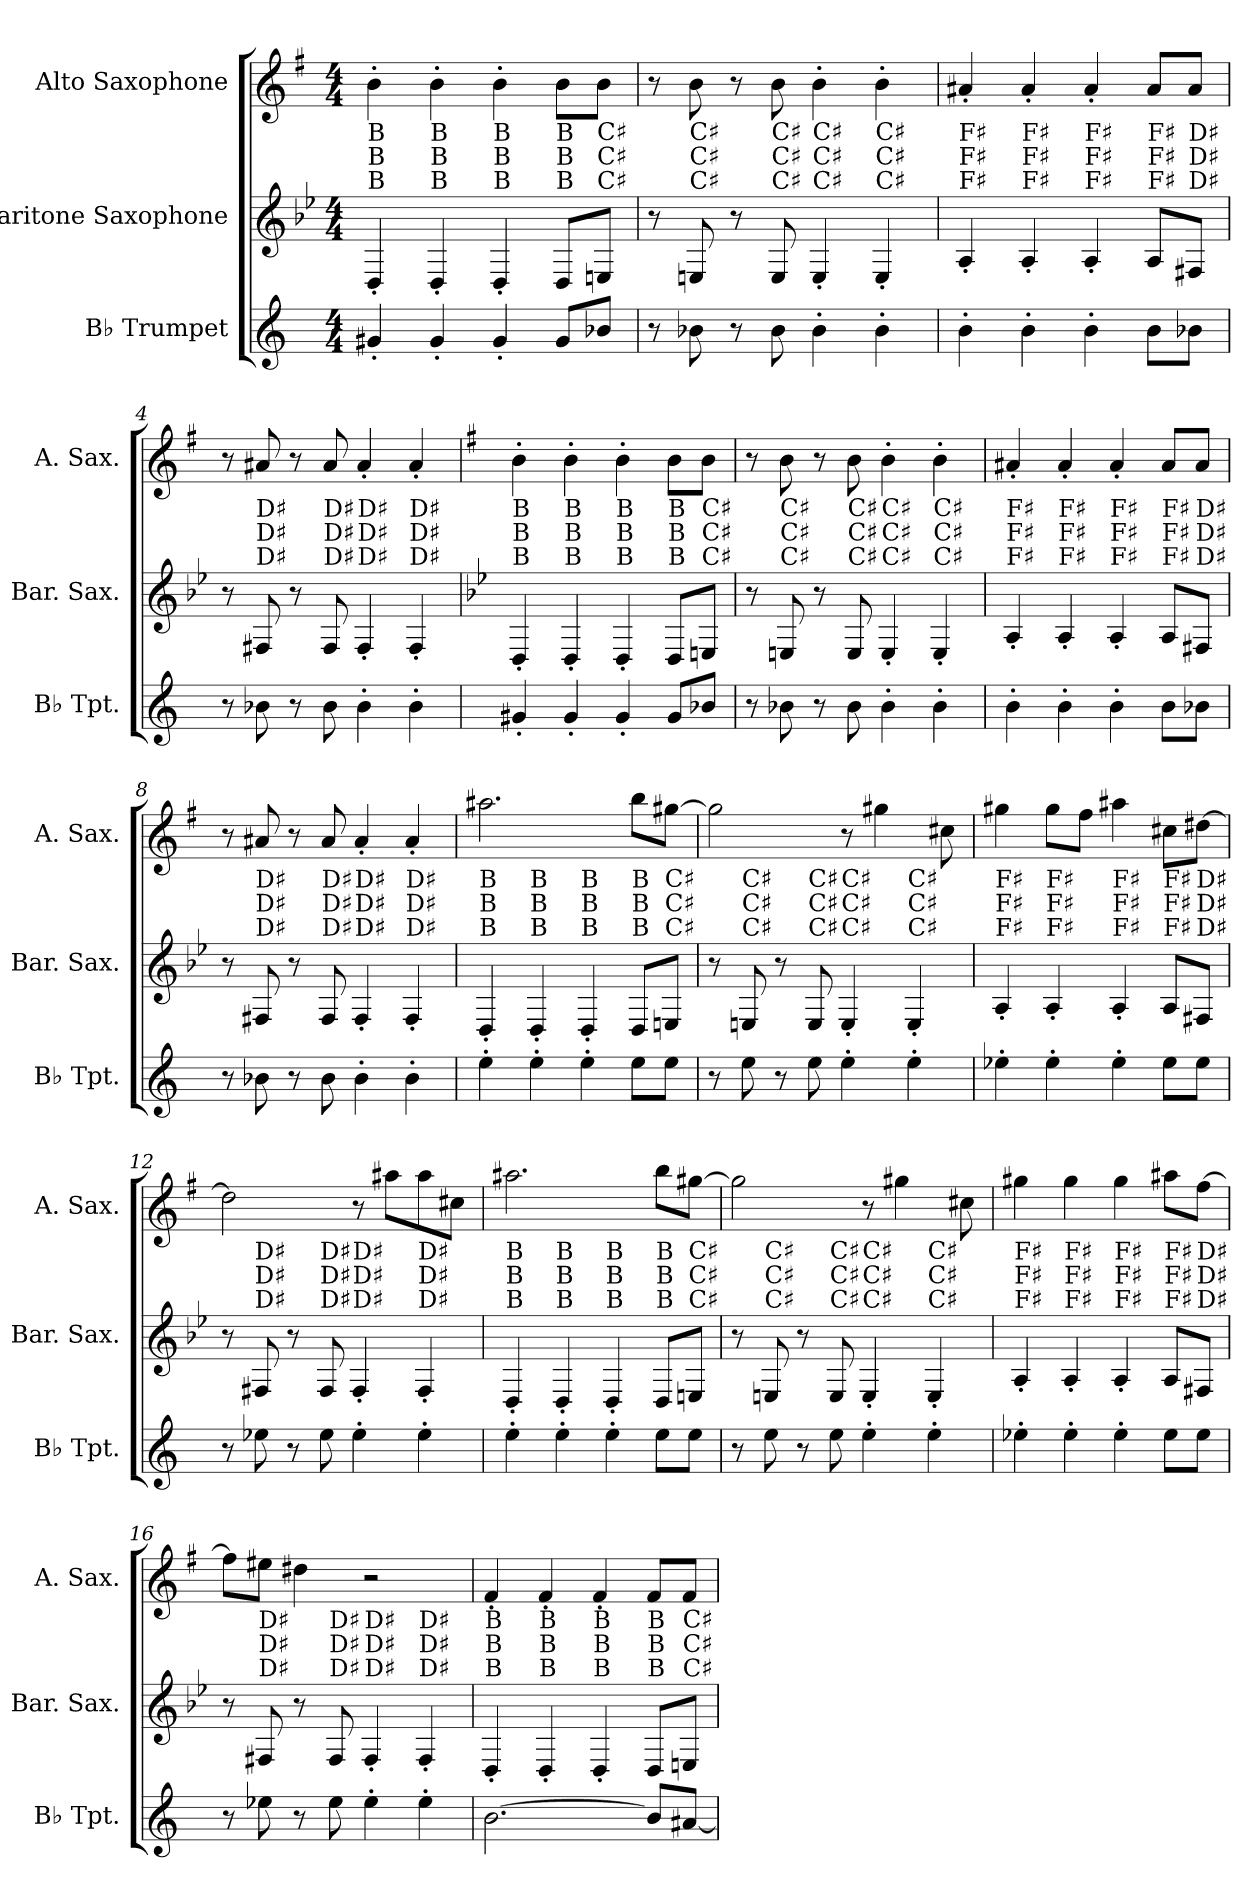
**kern	**kern	**kern
*part3	*part2	*part1
*staff3	*staff2	*staff1
*I"B♭ Trumpet	*I"Baritone Saxophone	*I"Alto Saxophone
*I'B♭ Tpt.	*I'Bar. Sax.	*I'A. Sax.
*clefG2	*clefG2	*clefG2
*ITrd1c2	*ITrd12c21	*ITrd5c9
*k[b-e-]	*k[b-e-]	*k[b-e-]
*M4/4	*M4/4	*M4/4
*MM134	*MM134	*MM134
=1	=1	=1
!	!LO:TX:a:t=B	!
!	!LO:TX:a:t=B	!
!	!LO:TX:a:t=B	!
4f#X'/	4DD'/	4d'\
!	!LO:TX:a:t=B	!
!	!LO:TX:a:t=B	!
!	!LO:TX:a:t=B	!
4f#'/	4DD'/	4d'\
!	!LO:TX:a:t=B	!
!	!LO:TX:a:t=B	!
!	!LO:TX:a:t=B	!
4f#'/	4DD'/	4d'\
!	!LO:TX:a:t=B	!
!	!LO:TX:a:t=B	!
!	!LO:TX:a:t=B	!
8f#/L	8DD/L	8d\L
!	!LO:TX:a:t=C♯	!
!	!LO:TX:a:t=C♯	!
!	!LO:TX:a:t=C♯	!
8a-X/J	8EEn/J	8d\J
=2	=2	=2
8r	8r	8r
!	!LO:TX:a:t=C♯	!
!	!LO:TX:a:t=C♯	!
!	!LO:TX:a:t=C♯	!
8a-X\	8EEn/	8d\
8r	8r	8r
!	!LO:TX:a:t=C♯	!
!	!LO:TX:a:t=C♯	!
!	!LO:TX:a:t=C♯	!
8a-\	8EE/	8d\
!	!LO:TX:a:t=C♯	!
!	!LO:TX:a:t=C♯	!
!	!LO:TX:a:t=C♯	!
4a-'\	4EE'/	4d'\
!	!LO:TX:a:t=C♯	!
!	!LO:TX:a:t=C♯	!
!	!LO:TX:a:t=C♯	!
4a-'\	4EE'/	4d'\
=3	=3	=3
!	!LO:TX:a:t=F♯	!
!	!LO:TX:a:t=F♯	!
!	!LO:TX:a:t=F♯	!
4a'\	4AA'/	4c#X'/
!	!LO:TX:a:t=F♯	!
!	!LO:TX:a:t=F♯	!
!	!LO:TX:a:t=F♯	!
4a'\	4AA'/	4c#'/
!	!LO:TX:a:t=F♯	!
!	!LO:TX:a:t=F♯	!
!	!LO:TX:a:t=F♯	!
4a'\	4AA'/	4c#'/
!	!LO:TX:a:t=F♯	!
!	!LO:TX:a:t=F♯	!
!	!LO:TX:a:t=F♯	!
8a\L	8AA/L	8c#/L
!	!LO:TX:a:t=D♯	!
!	!LO:TX:a:t=D♯	!
!	!LO:TX:a:t=D♯	!
8a-X\J	8FF#X/J	8c#/J
=4	=4	=4
8r	8r	8r
!	!LO:TX:a:t=D♯	!
!	!LO:TX:a:t=D♯	!
!	!LO:TX:a:t=D♯	!
8a-X\	8FF#X/	8c#X/
8r	8r	8r
!	!LO:TX:a:t=D♯	!
!	!LO:TX:a:t=D♯	!
!	!LO:TX:a:t=D♯	!
8a-\	8FF#/	8c#/
!	!LO:TX:a:t=D♯	!
!	!LO:TX:a:t=D♯	!
!	!LO:TX:a:t=D♯	!
4a-'\	4FF#'/	4c#'/
!	!LO:TX:a:t=D♯	!
!	!LO:TX:a:t=D♯	!
!	!LO:TX:a:t=D♯	!
4a-'\	4FF#'/	4c#'/
!!LO:LB:g=z
=5	=5	=5
*	*k[b-e-]	*k[b-e-]
!	!LO:TX:a:t=B	!
!	!LO:TX:a:t=B	!
!	!LO:TX:a:t=B	!
4f#X'/	4DD'/	4d'\
!	!LO:TX:a:t=B	!
!	!LO:TX:a:t=B	!
!	!LO:TX:a:t=B	!
4f#'/	4DD'/	4d'\
!	!LO:TX:a:t=B	!
!	!LO:TX:a:t=B	!
!	!LO:TX:a:t=B	!
4f#'/	4DD'/	4d'\
!	!LO:TX:a:t=B	!
!	!LO:TX:a:t=B	!
!	!LO:TX:a:t=B	!
8f#/L	8DD/L	8d\L
!	!LO:TX:a:t=C♯	!
!	!LO:TX:a:t=C♯	!
!	!LO:TX:a:t=C♯	!
8a-X/J	8EEn/J	8d\J
=6	=6	=6
8r	8r	8r
!	!LO:TX:a:t=C♯	!
!	!LO:TX:a:t=C♯	!
!	!LO:TX:a:t=C♯	!
8a-X\	8EEn/	8d\
8r	8r	8r
!	!LO:TX:a:t=C♯	!
!	!LO:TX:a:t=C♯	!
!	!LO:TX:a:t=C♯	!
8a-\	8EE/	8d\
!	!LO:TX:a:t=C♯	!
!	!LO:TX:a:t=C♯	!
!	!LO:TX:a:t=C♯	!
4a-'\	4EE'/	4d'\
!	!LO:TX:a:t=C♯	!
!	!LO:TX:a:t=C♯	!
!	!LO:TX:a:t=C♯	!
4a-'\	4EE'/	4d'\
=7	=7	=7
!	!LO:TX:a:t=F♯	!
!	!LO:TX:a:t=F♯	!
!	!LO:TX:a:t=F♯	!
4a'\	4AA'/	4c#X'/
!	!LO:TX:a:t=F♯	!
!	!LO:TX:a:t=F♯	!
!	!LO:TX:a:t=F♯	!
4a'\	4AA'/	4c#'/
!	!LO:TX:a:t=F♯	!
!	!LO:TX:a:t=F♯	!
!	!LO:TX:a:t=F♯	!
4a'\	4AA'/	4c#'/
!	!LO:TX:a:t=F♯	!
!	!LO:TX:a:t=F♯	!
!	!LO:TX:a:t=F♯	!
8a\L	8AA/L	8c#/L
!	!LO:TX:a:t=D♯	!
!	!LO:TX:a:t=D♯	!
!	!LO:TX:a:t=D♯	!
8a-X\J	8FF#X/J	8c#/J
=8	=8	=8
8r	8r	8r
!	!LO:TX:a:t=D♯	!
!	!LO:TX:a:t=D♯	!
!	!LO:TX:a:t=D♯	!
8a-X\	8FF#X/	8c#X/
8r	8r	8r
!	!LO:TX:a:t=D♯	!
!	!LO:TX:a:t=D♯	!
!	!LO:TX:a:t=D♯	!
8a-\	8FF#/	8c#/
!	!LO:TX:a:t=D♯	!
!	!LO:TX:a:t=D♯	!
!	!LO:TX:a:t=D♯	!
4a-'\	4FF#'/	4c#'/
!	!LO:TX:a:t=D♯	!
!	!LO:TX:a:t=D♯	!
!	!LO:TX:a:t=D♯	!
4a-'\	4FF#'/	4c#'/
=9	=9	=9
!	!LO:TX:a:t=B	!
!	!LO:TX:a:t=B	!
!	!LO:TX:a:t=B	!
4dd'\	4DD'/	2.cc#X\
!	!LO:TX:a:t=B	!
!	!LO:TX:a:t=B	!
!	!LO:TX:a:t=B	!
4dd'\	4DD'/	.
!	!LO:TX:a:t=B	!
!	!LO:TX:a:t=B	!
!	!LO:TX:a:t=B	!
4dd'\	4DD'/	.
!	!LO:TX:a:t=B	!
!	!LO:TX:a:t=B	!
!	!LO:TX:a:t=B	!
8dd\L	8DD/L	8dd\L
!	!LO:TX:a:t=C♯	!
!	!LO:TX:a:t=C♯	!
!	!LO:TX:a:t=C♯	!
8dd\J	8EEn/J	[8bn\J
!!LO:LB:g=z
=10	=10	=10
8r	8r	2b\]
!	!LO:TX:a:t=C♯	!
!	!LO:TX:a:t=C♯	!
!	!LO:TX:a:t=C♯	!
8dd\	8EEn/	.
8r	8r	.
!	!LO:TX:a:t=C♯	!
!	!LO:TX:a:t=C♯	!
!	!LO:TX:a:t=C♯	!
8dd\	8EE/	.
!	!LO:TX:a:t=C♯	!
!	!LO:TX:a:t=C♯	!
!	!LO:TX:a:t=C♯	!
4dd'\	4EE'/	8r
.	.	4bn\
!	!LO:TX:a:t=C♯	!
!	!LO:TX:a:t=C♯	!
!	!LO:TX:a:t=C♯	!
4dd'\	4EE'/	.
.	.	8en\
=11	=11	=11
!	!LO:TX:a:t=F♯	!
!	!LO:TX:a:t=F♯	!
!	!LO:TX:a:t=F♯	!
4dd-X'\	4AA'/	4bn\
!	!LO:TX:a:t=F♯	!
!	!LO:TX:a:t=F♯	!
!	!LO:TX:a:t=F♯	!
4dd-'\	4AA'/	8b\L
.	.	8a\J
!	!LO:TX:a:t=F♯	!
!	!LO:TX:a:t=F♯	!
!	!LO:TX:a:t=F♯	!
4dd-'\	4AA'/	4cc#X\
!	!LO:TX:a:t=F♯	!
!	!LO:TX:a:t=F♯	!
!	!LO:TX:a:t=F♯	!
8dd-\L	8AA/L	8en\L
!	!LO:TX:a:t=D♯	!
!	!LO:TX:a:t=D♯	!
!	!LO:TX:a:t=D♯	!
8dd-\J	8FF#X/J	[8f#X\J
=12	=12	=12
8r	8r	2f#\]
!	!LO:TX:a:t=D♯	!
!	!LO:TX:a:t=D♯	!
!	!LO:TX:a:t=D♯	!
8dd-X\	8FF#X/	.
8r	8r	.
!	!LO:TX:a:t=D♯	!
!	!LO:TX:a:t=D♯	!
!	!LO:TX:a:t=D♯	!
8dd-\	8FF#/	.
!	!LO:TX:a:t=D♯	!
!	!LO:TX:a:t=D♯	!
!	!LO:TX:a:t=D♯	!
4dd-'\	4FF#'/	8r
.	.	8cc#X\L
!	!LO:TX:a:t=D♯	!
!	!LO:TX:a:t=D♯	!
!	!LO:TX:a:t=D♯	!
4dd-'\	4FF#'/	8cc#\
.	.	8en\J
=13	=13	=13
!	!LO:TX:a:t=B	!
!	!LO:TX:a:t=B	!
!	!LO:TX:a:t=B	!
4dd'\	4DD'/	2.cc#X\
!	!LO:TX:a:t=B	!
!	!LO:TX:a:t=B	!
!	!LO:TX:a:t=B	!
4dd'\	4DD'/	.
!	!LO:TX:a:t=B	!
!	!LO:TX:a:t=B	!
!	!LO:TX:a:t=B	!
4dd'\	4DD'/	.
!	!LO:TX:a:t=B	!
!	!LO:TX:a:t=B	!
!	!LO:TX:a:t=B	!
8dd\L	8DD/L	8dd\L
!	!LO:TX:a:t=C♯	!
!	!LO:TX:a:t=C♯	!
!	!LO:TX:a:t=C♯	!
8dd\J	8EEn/J	[8bn\J
!!LO:LB:g=z
=14	=14	=14
8r	8r	2b\]
!	!LO:TX:a:t=C♯	!
!	!LO:TX:a:t=C♯	!
!	!LO:TX:a:t=C♯	!
8dd\	8EEn/	.
8r	8r	.
!	!LO:TX:a:t=C♯	!
!	!LO:TX:a:t=C♯	!
!	!LO:TX:a:t=C♯	!
8dd\	8EE/	.
!	!LO:TX:a:t=C♯	!
!	!LO:TX:a:t=C♯	!
!	!LO:TX:a:t=C♯	!
4dd'\	4EE'/	8r
.	.	4bn\
!	!LO:TX:a:t=C♯	!
!	!LO:TX:a:t=C♯	!
!	!LO:TX:a:t=C♯	!
4dd'\	4EE'/	.
.	.	8en\
=15	=15	=15
!	!LO:TX:a:t=F♯	!
!	!LO:TX:a:t=F♯	!
!	!LO:TX:a:t=F♯	!
4dd-X'\	4AA'/	4bn\
!	!LO:TX:a:t=F♯	!
!	!LO:TX:a:t=F♯	!
!	!LO:TX:a:t=F♯	!
4dd-'\	4AA'/	4b\
!	!LO:TX:a:t=F♯	!
!	!LO:TX:a:t=F♯	!
!	!LO:TX:a:t=F♯	!
4dd-'\	4AA'/	4b\
!	!LO:TX:a:t=F♯	!
!	!LO:TX:a:t=F♯	!
!	!LO:TX:a:t=F♯	!
8dd-\L	8AA/L	8cc#X\L
!	!LO:TX:a:t=D♯	!
!	!LO:TX:a:t=D♯	!
!	!LO:TX:a:t=D♯	!
8dd-\J	8FF#X/J	[8a\J
=16	=16	=16
8r	8r	8a\L]
!	!LO:TX:a:t=D♯	!
!	!LO:TX:a:t=D♯	!
!	!LO:TX:a:t=D♯	!
8dd-X\	8FF#X/	8g#X\J
8r	8r	4f#X\
!	!LO:TX:a:t=D♯	!
!	!LO:TX:a:t=D♯	!
!	!LO:TX:a:t=D♯	!
8dd-\	8FF#/	.
!	!LO:TX:a:t=D♯	!
!	!LO:TX:a:t=D♯	!
!	!LO:TX:a:t=D♯	!
4dd-'\	4FF#'/	2r
!	!LO:TX:a:t=D♯	!
!	!LO:TX:a:t=D♯	!
!	!LO:TX:a:t=D♯	!
4dd-'\	4FF#'/	.
=17	=17	=17
!	!LO:TX:a:t=B	!
!	!LO:TX:a:t=B	!
!	!LO:TX:a:t=B	!
[2.a\	4DD'/	4A'/
!	!LO:TX:a:t=B	!
!	!LO:TX:a:t=B	!
!	!LO:TX:a:t=B	!
.	4DD'/	4A'/
!	!LO:TX:a:t=B	!
!	!LO:TX:a:t=B	!
!	!LO:TX:a:t=B	!
.	4DD'/	4A'/
!	!LO:TX:a:t=B	!
!	!LO:TX:a:t=B	!
!	!LO:TX:a:t=B	!
8a/L]	8DD/L	8A/L
!	!LO:TX:a:t=C♯	!
!	!LO:TX:a:t=C♯	!
!	!LO:TX:a:t=C♯	!
[8g#X/J	8EEn/J	8A/J
=	=	=
*-	*-	*-
